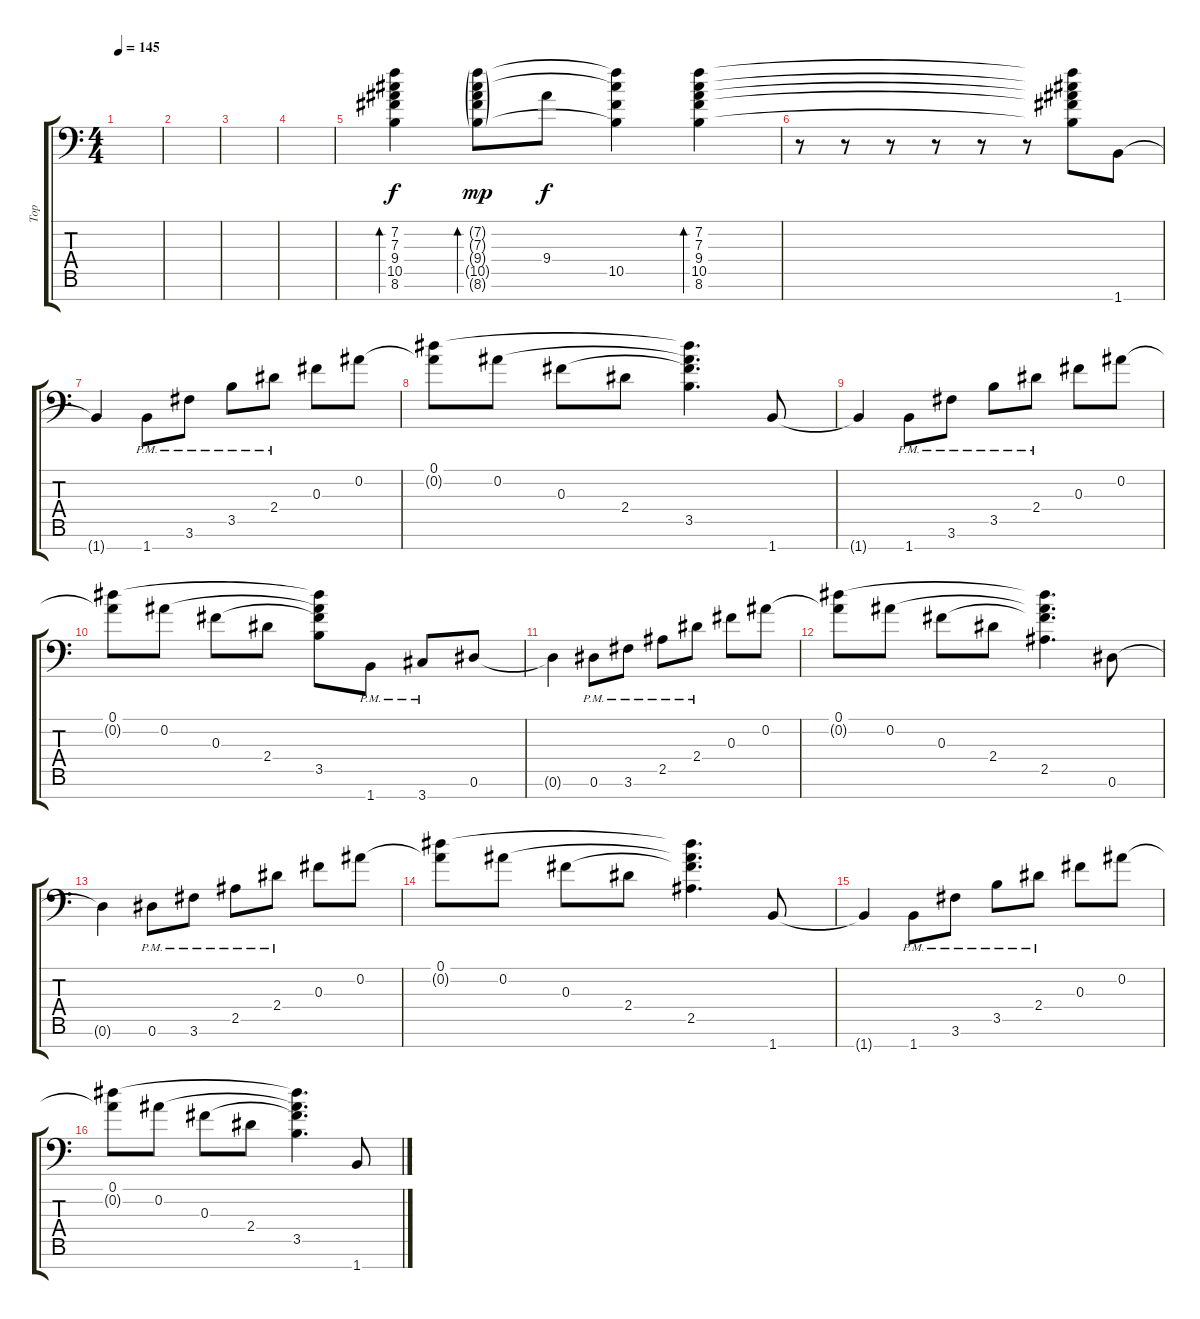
\track ("Top" "Top") {instrument distortionguitar}
\staff {score tabs}
\tuning (Eb4 Bb3 Gb3 Db3 Ab2 Eb2 Bb1) {hide}
\ts (4 4)
\tempo 145
\clef f4
\ks c
|
|
|
|
(7.2 7.3 9.4 10.5 8.6).4{bd 480 balance 8 instrument electricguitarjazz} (7.2{g} 7.3{g} 9.4{g} 10.5{g} 8.6{g}).8{bd 60 dy mp} 9.4.8{dy f} (7.2{t} 7.3{t} 10.5 8.6{t}).4 (7.2 7.3 9.4 10.5 8.6).4{bd 240} |
r.8 r.8 r.8 r.8 r.8 r.8 (7.2{t} 7.3{t} 9.4{t} 10.5{t} 8.6{t}).8 1.7.8{balance 2 instrument distortionguitar} |
1.7{t}.4 1.7{pm}.8 3.6{pm}.8 3.5{pm}.8 2.4{pm}.8 0.3.8 0.2.8 |
(0.1 0.2{t}).8 0.2.8 0.3.8 2.4.8 (0.1{t} 0.2{t} 0.3{t} 3.5).4{d} 1.7.8 |
1.7{t}.4 1.7{pm}.8 3.6{pm}.8 3.5{pm}.8 2.4{pm}.8 0.3.8 0.2.8 |
(0.1 0.2{t}).8 0.2.8 0.3.8 2.4.8 (0.1{t} 0.2{t} 0.3{t} 3.5).8 1.7{pm}.8 3.7{pm}.8 0.6.8 |
0.6{t}.4 0.6{pm}.8 3.6{pm}.8 2.5{pm}.8 2.4{pm}.8 0.3.8 0.2.8 |
(0.1 0.2{t}).8 0.2.8 0.3.8 2.4.8 (0.1{t} 0.2{t} 0.3{t} 2.5).4{d} 0.6.8 |
0.6{t}.4 0.6{pm}.8 3.6{pm}.8 2.5{pm}.8 2.4{pm}.8 0.3.8 0.2.8 |
(0.1 0.2{t}).8 0.2.8 0.3.8 2.4.8 (0.1{t} 0.2{t} 0.3{t} 2.5).4{d} 1.7.8 |
1.7{t}.4 1.7{pm}.8 3.6{pm}.8 3.5{pm}.8 2.4{pm}.8 0.3.8 0.2.8 |
(0.1 0.2{t}).8 0.2.8 0.3.8 2.4.8 (0.1{t} 0.2{t} 0.3{t} 3.5).4{d} 1.7.8
